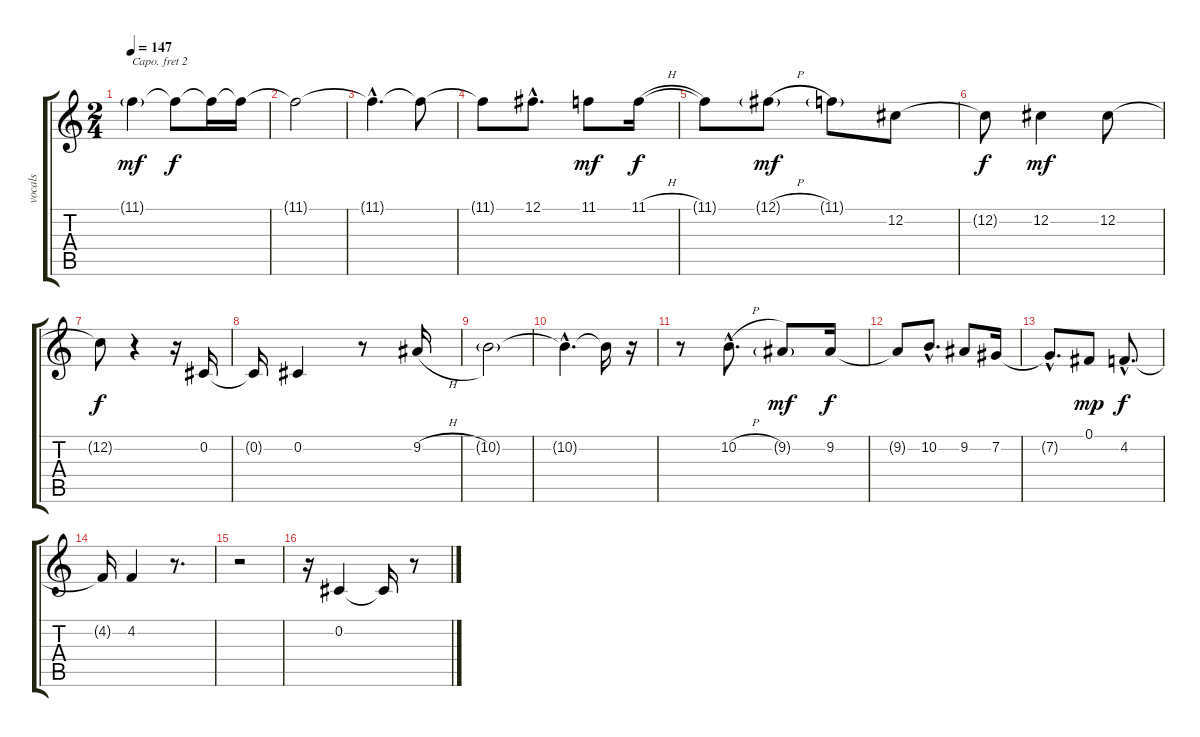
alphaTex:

\track ("vocals" "vocals") {instrument flute}
\staff {score tabs}
\capo 2
\tuning (E4 B3 G3 D3 A2 E2) {hide}
\ts (2 4)
\tempo 147
\clef g2
\ks c
11.1{g}.4{dy mf} 11.1{t}.8{dy f} 11.1{t}.16 11.1{t}.16 |
11.1{t}.2 |
11.1{hac t}.4{d} 11.1{t}.8 |
11.1{t}.8 12.1{hac}.8{d} 11.1.8{dy mf} 11.1{h}.16{dy f} |
11.1{t}.8 12.1{h g}.8{dy mf} 11.1{g}.8 12.2.8 |
12.2{t}.8{dy f} 12.2.4{dy mf} 12.2.8 |
12.2{t}.8{dy f} r.4 r.16 0.2.16 |
0.2{t}.16 0.2.4 r.8 9.2{h}.16 |
10.2{g}.2 |
10.2{hac t}.4{d} 10.2{t}.16 r.16 |
r.8 10.2{h hac}.8{d} 9.2{g}.8{dy mf} 9.2.16{dy f} |
9.2{t}.8 10.2{hac}.8{d} 9.2.8 7.2.16 |
7.2{hac t}.8{d} 0.1.8{dy mp} 4.2{hac}.8{d dy f} |
4.2{t}.16 4.2.4 r.8{d} |
r.2 |
r.16 0.2.4 0.2{t}.16 r.8
